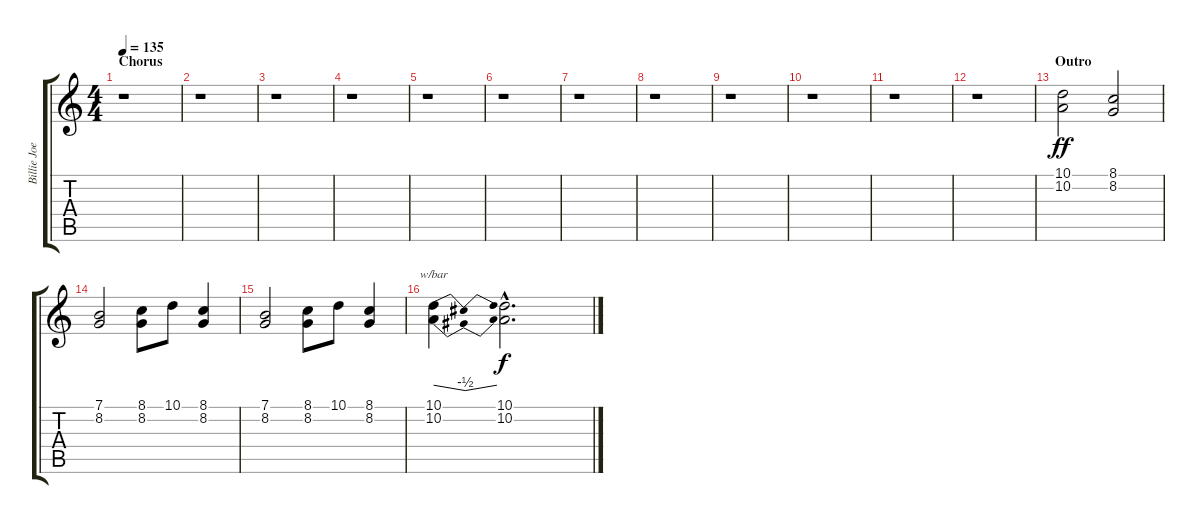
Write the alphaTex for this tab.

\track ("Billie Joe Armstrong (Harmonica)" "Billie Joe") {instrument harmonica}
\staff {score tabs}
\tuning (E4 B3 G3 D3 A2 E2) {hide}
\ts (4 4)
\section ("" "Chorus")
\tempo 135
\clef g2
\ks c
r.1{dy f} |
r.1 |
r.1 |
r.1 |
r.1 |
r.1 |
r.1 |
r.1 |
r.1 |
r.1 |
r.1 |
r.1 |
\section ("" "Outro")
(10.1 10.2).2{dy ff} (8.1 8.2).2 |
(7.1 8.2).2 (8.1 8.2).8 10.1.8 (8.1 8.2).4 |
(7.1 8.2).2 (8.1 8.2).8 10.1.8 (8.1 8.2).4 |
(10.1 10.2).4{tbe (dip default 0 0 30 -2 60 0)} (10.1{hac} 10.2{hac}).2{d dy f}
